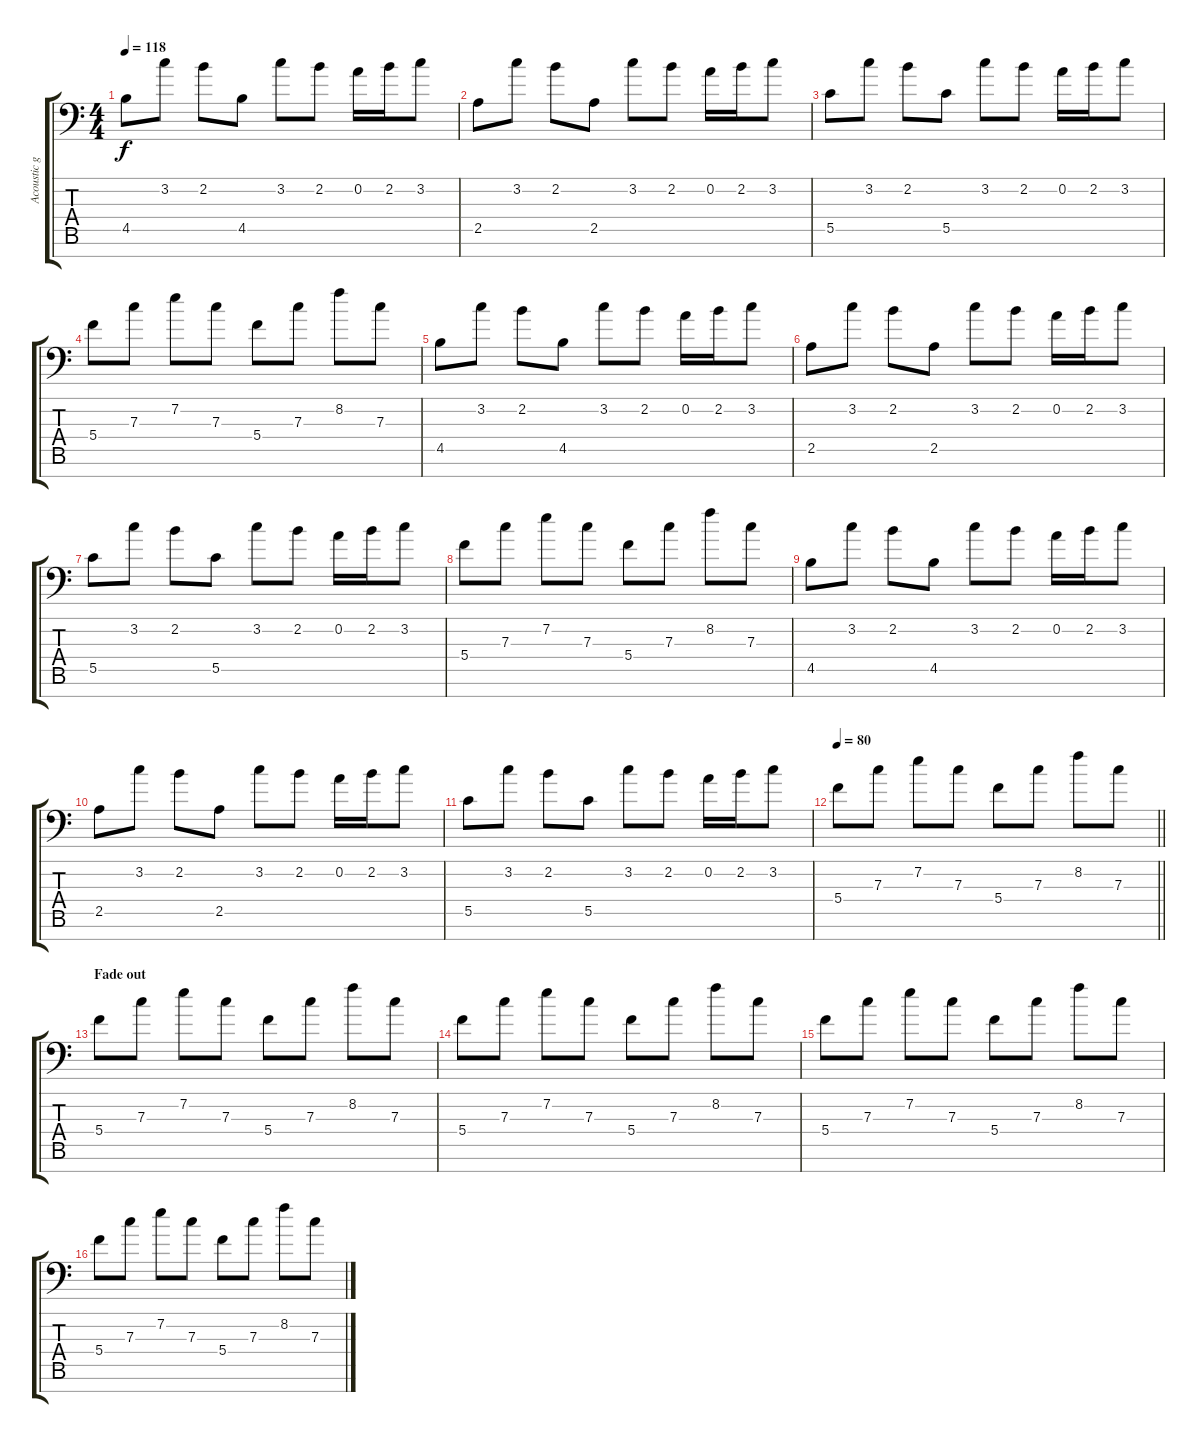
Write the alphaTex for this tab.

\track ("Acoustic guitar" "Acoustic g") {instrument acousticguitarsteel}
\staff {score tabs}
\tuning (D4 A3 F3 C3 G2 D2 A1) {hide}
\ts (4 4)
\tempo 118
\clef f4
\ks c
4.5.8{dy f} 3.2.8 2.2.8 4.5.8 3.2.8 2.2.8 0.2.16 2.2.16 3.2.8 |
2.5.8 3.2.8 2.2.8 2.5.8 3.2.8 2.2.8 0.2.16 2.2.16 3.2.8 |
5.5.8 3.2.8 2.2.8 5.5.8 3.2.8 2.2.8 0.2.16 2.2.16 3.2.8 |
5.4.8 7.3.8 7.2.8 7.3.8 5.4.8 7.3.8 8.2.8 7.3.8 |
4.5.8 3.2.8 2.2.8 4.5.8 3.2.8 2.2.8 0.2.16 2.2.16 3.2.8 |
2.5.8 3.2.8 2.2.8 2.5.8 3.2.8 2.2.8 0.2.16 2.2.16 3.2.8 |
5.5.8 3.2.8 2.2.8 5.5.8 3.2.8 2.2.8 0.2.16 2.2.16 3.2.8 |
5.4.8 7.3.8 7.2.8 7.3.8 5.4.8 7.3.8 8.2.8 7.3.8 |
4.5.8 3.2.8 2.2.8 4.5.8 3.2.8 2.2.8 0.2.16 2.2.16 3.2.8 |
2.5.8 3.2.8 2.2.8 2.5.8 3.2.8 2.2.8 0.2.16 2.2.16 3.2.8 |
5.5.8 3.2.8 2.2.8 5.5.8 3.2.8 2.2.8 0.2.16 2.2.16 3.2.8 |
\tempo 80
\barLineRight lightlight
5.4.8 7.3.8 7.2.8 7.3.8 5.4.8 7.3.8 8.2.8 7.3.8 |
\section ("" "Fade out")
5.4.8{volume 2} 7.3.8 7.2.8 7.3.8 5.4.8 7.3.8 8.2.8 7.3.8 |
5.4.8 7.3.8 7.2.8 7.3.8 5.4.8 7.3.8 8.2.8 7.3.8 |
5.4.8 7.3.8 7.2.8 7.3.8 5.4.8 7.3.8 8.2.8 7.3.8 |
5.4.8 7.3.8 7.2.8 7.3.8 5.4.8 7.3.8 8.2.8 7.3.8
